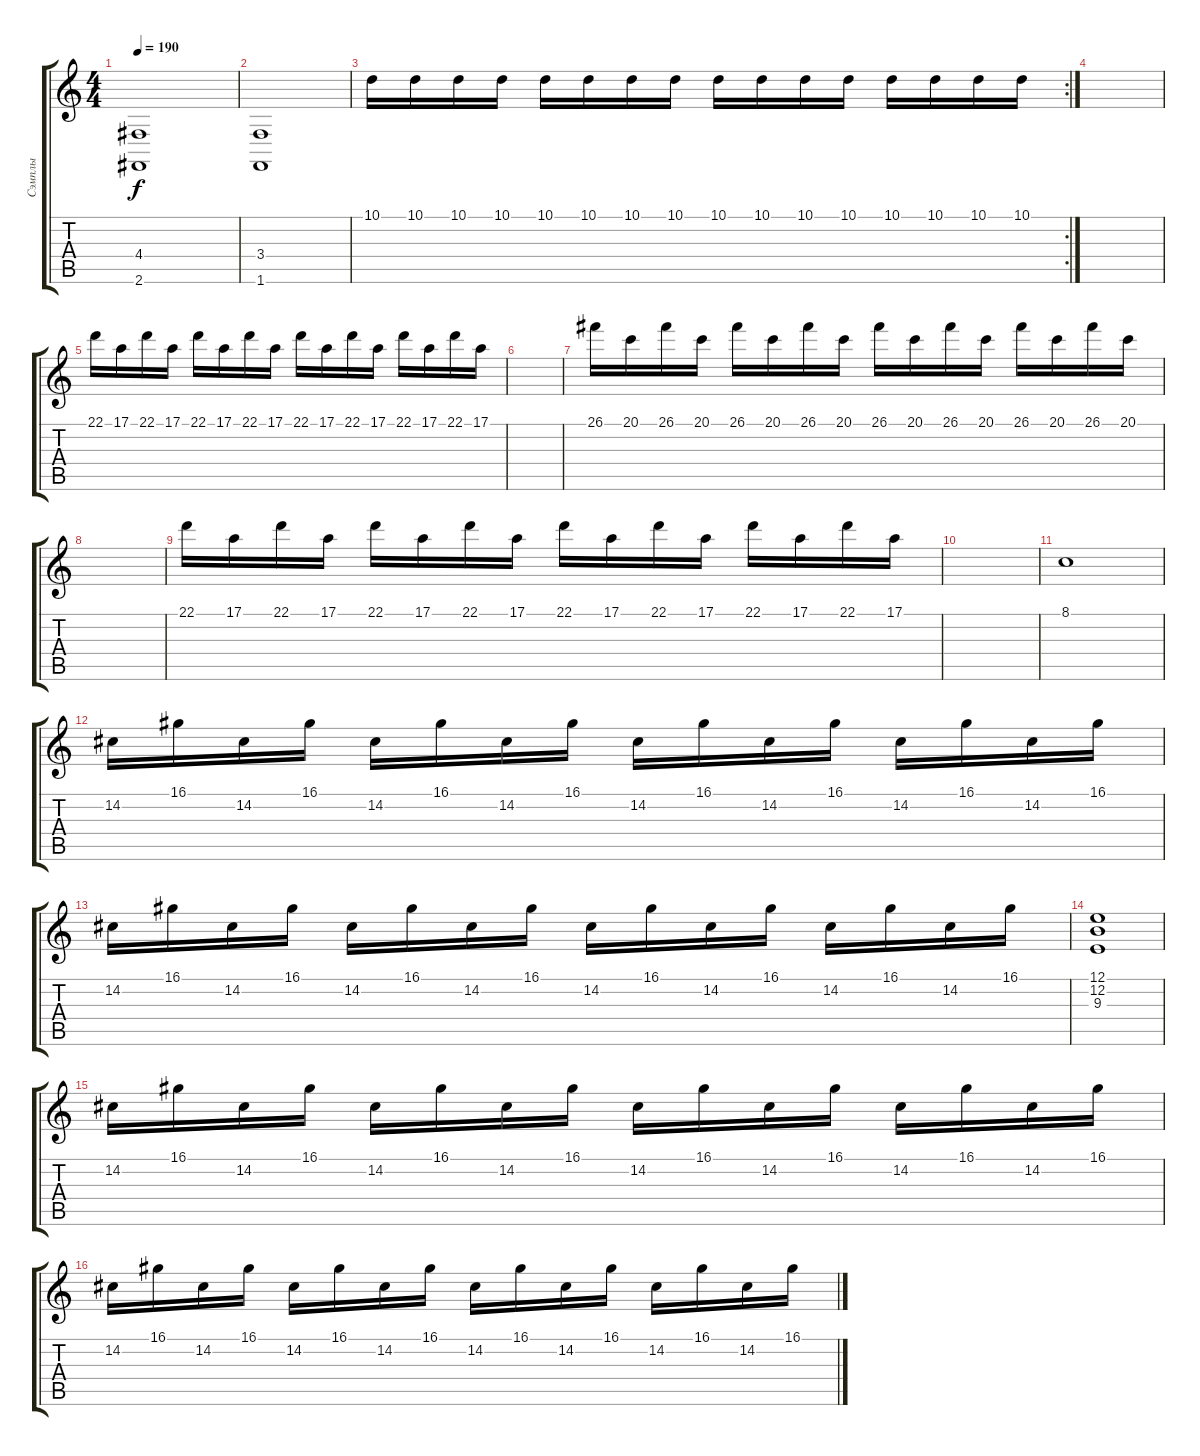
\track ("Сэмплы" "Сэмплы") {instrument stringensemble2}
\staff {score tabs}
\tuning (E4 B3 G3 D3 A2 E2) {hide}
\ts (4 4)
\tempo 190
\clef g2
\ks c
(4.4 2.6).1{dy f} |
(3.4 1.6).1 |
\rc 2
10.1.16 10.1.16 10.1.16 10.1.16 10.1.16 10.1.16 10.1.16 10.1.16 10.1.16 10.1.16 10.1.16 10.1.16 10.1.16 10.1.16 10.1.16 10.1.16 |
|
22.1.16{volume 16 instrument lead2sawtooth} 17.1.16 22.1.16 17.1.16 22.1.16 17.1.16 22.1.16 17.1.16 22.1.16 17.1.16 22.1.16 17.1.16 22.1.16 17.1.16 22.1.16 17.1.16 |
|
26.1.16 20.1.16 26.1.16 20.1.16 26.1.16 20.1.16 26.1.16 20.1.16 26.1.16 20.1.16 26.1.16 20.1.16 26.1.16 20.1.16 26.1.16 20.1.16 |
|
22.1.16{volume 16 instrument lead2sawtooth} 17.1.16 22.1.16 17.1.16 22.1.16 17.1.16 22.1.16 17.1.16 22.1.16 17.1.16 22.1.16 17.1.16 22.1.16 17.1.16 22.1.16 17.1.16 |
|
8.1.1 |
14.2.16{instrument churchorgan} 16.1.16 14.2.16 16.1.16 14.2.16 16.1.16 14.2.16 16.1.16 14.2.16 16.1.16 14.2.16 16.1.16 14.2.16 16.1.16 14.2.16 16.1.16 |
14.2.16{instrument churchorgan} 16.1.16 14.2.16 16.1.16 14.2.16 16.1.16 14.2.16 16.1.16 14.2.16 16.1.16 14.2.16 16.1.16 14.2.16 16.1.16 14.2.16 16.1.16 |
(12.1 12.2 9.3).1 |
14.2.16{instrument churchorgan} 16.1.16 14.2.16 16.1.16 14.2.16 16.1.16 14.2.16 16.1.16 14.2.16 16.1.16 14.2.16 16.1.16 14.2.16 16.1.16 14.2.16 16.1.16 |
14.2.16{instrument churchorgan} 16.1.16 14.2.16 16.1.16 14.2.16 16.1.16 14.2.16 16.1.16 14.2.16 16.1.16 14.2.16 16.1.16 14.2.16 16.1.16 14.2.16 16.1.16
